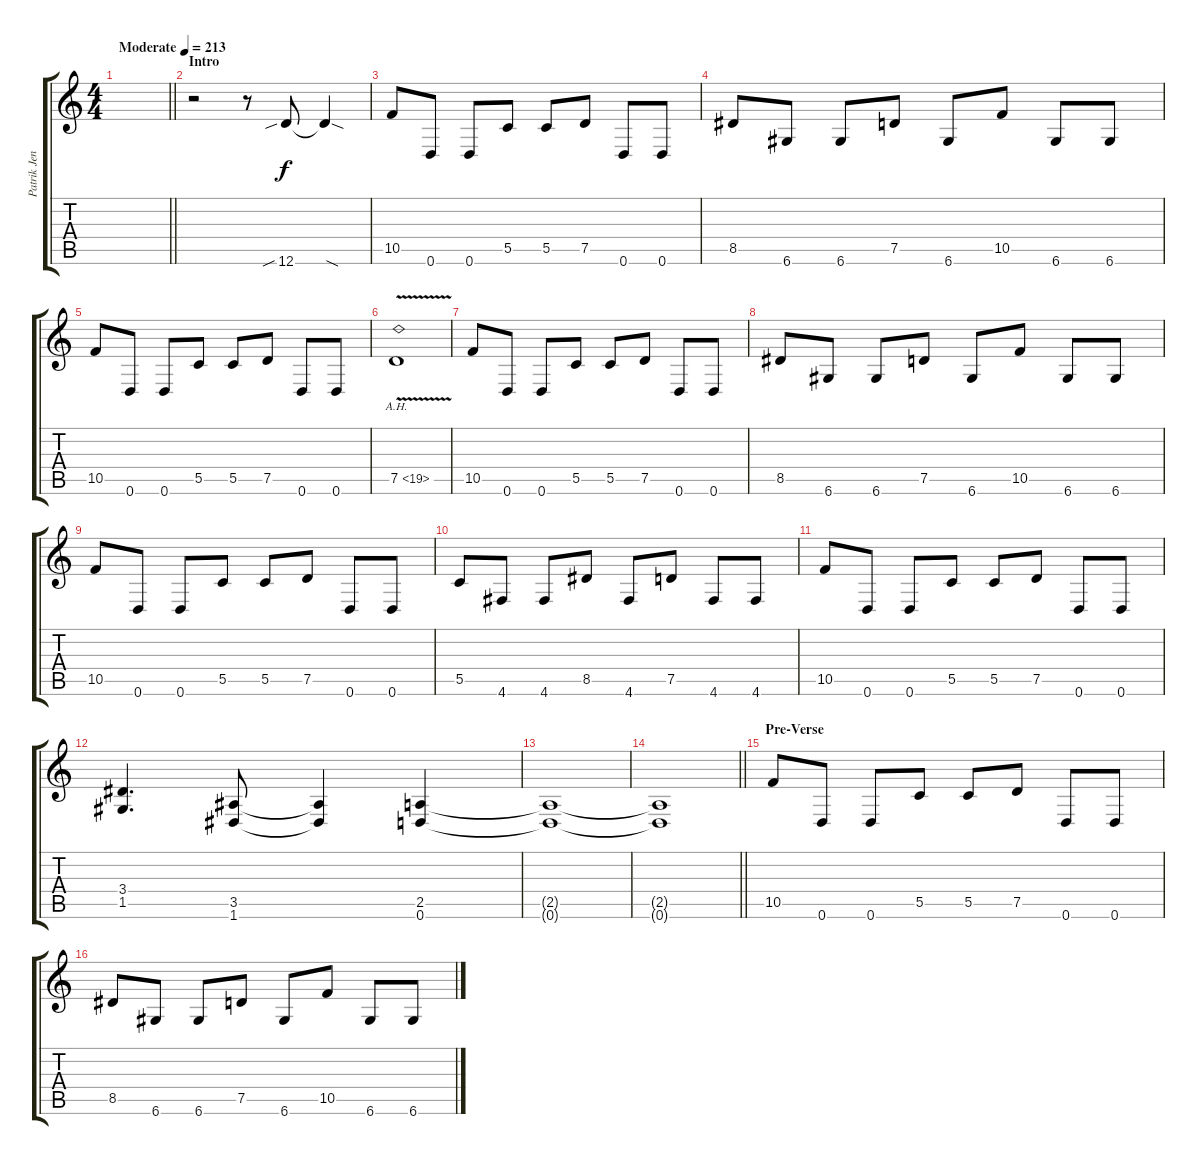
\track ("Patrik Jensen" "Patrik Jen") {instrument distortionguitar}
\staff {score tabs}
\tuning (D4 A3 F3 C3 G2 D2) {hide}
\ts (4 4)
\tempo (213 "Moderate")
\clef g2
\barLineRight lightlight
\ks c
|
\section ("" "Intro")
r.2 r.8 12.6{sib}.8 12.6{sod t}.4 |
10.5.8 0.6.8 0.6.8 5.5.8 5.5.8 7.5.8 0.6.8 0.6.8 |
8.5.8 6.6.8 6.6.8 7.5.8 6.6.8 10.5.8 6.6.8 6.6.8 |
10.5.8 0.6.8 0.6.8 5.5.8 5.5.8 7.5.8 0.6.8 0.6.8 |
7.5{ah 12 v}.1 |
10.5.8 0.6.8 0.6.8 5.5.8 5.5.8 7.5.8 0.6.8 0.6.8 |
8.5.8 6.6.8 6.6.8 7.5.8 6.6.8 10.5.8 6.6.8 6.6.8 |
10.5.8 0.6.8 0.6.8 5.5.8 5.5.8 7.5.8 0.6.8 0.6.8 |
5.5.8 4.6.8 4.6.8 8.5.8 4.6.8 7.5.8 4.6.8 4.6.8 |
10.5.8 0.6.8 0.6.8 5.5.8 5.5.8 7.5.8 0.6.8 0.6.8 |
(3.4 1.5).4{d} (3.5 1.6).8 (3.5{t} 1.6{t}).4 (2.5 0.6).4 |
(2.5{t} 0.6{t}).1 |
\barLineRight lightlight
(2.5{t} 0.6{t}).1 |
\section ("" "Pre-Verse")
10.5.8 0.6.8 0.6.8 5.5.8 5.5.8 7.5.8 0.6.8 0.6.8 |
8.5.8 6.6.8 6.6.8 7.5.8 6.6.8 10.5.8 6.6.8 6.6.8
